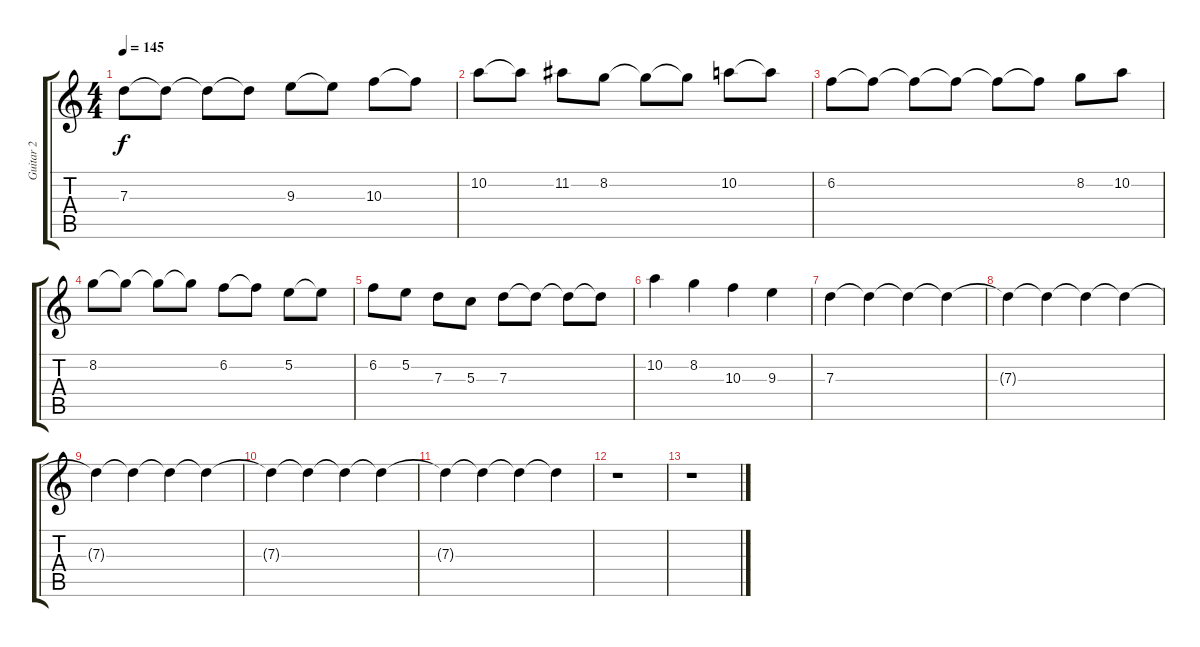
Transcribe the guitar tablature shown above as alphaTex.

\track ("Guitar 2" "Guitar 2") {instrument distortionguitar}
\staff {score tabs}
\tuning (E4 B3 G3 D3 A2 D2) {hide}
\ts (4 4)
\tempo 145
\clef g2
\ks c
7.3.8{dy f} 7.3{t}.8 7.3{t}.8 7.3{t}.8 9.3.8 9.3{t}.8 10.3.8 10.3{t}.8 |
10.2.8 10.2{t}.8 11.2.8 8.2.8 8.2{t}.8 8.2{t}.8 10.2.8 10.2{t}.8 |
6.2.8 6.2{t}.8 6.2{t}.8 6.2{t}.8 6.2{t}.8 6.2{t}.8 8.2.8 10.2.8 |
8.2.8 8.2{t}.8 8.2{t}.8 8.2{t}.8 6.2.8 6.2{t}.8 5.2.8 5.2{t}.8 |
6.2.8 5.2.8 7.3.8 5.3.8 7.3.8 7.3{t}.8 7.3{t}.8 7.3{t}.8 |
10.2.4 8.2.4 10.3.4 9.3.4 |
7.3.4 7.3{t}.4 7.3{t}.4 7.3{t}.4 |
7.3{t}.4 7.3{t}.4 7.3{t}.4 7.3{t}.4 |
7.3{t}.4 7.3{t}.4 7.3{t}.4 7.3{t}.4 |
7.3{t}.4 7.3{t}.4 7.3{t}.4 7.3{t}.4 |
7.3{t}.4 7.3{t}.4 7.3{t}.4 7.3{t}.4 |
r.1 |
r.1
